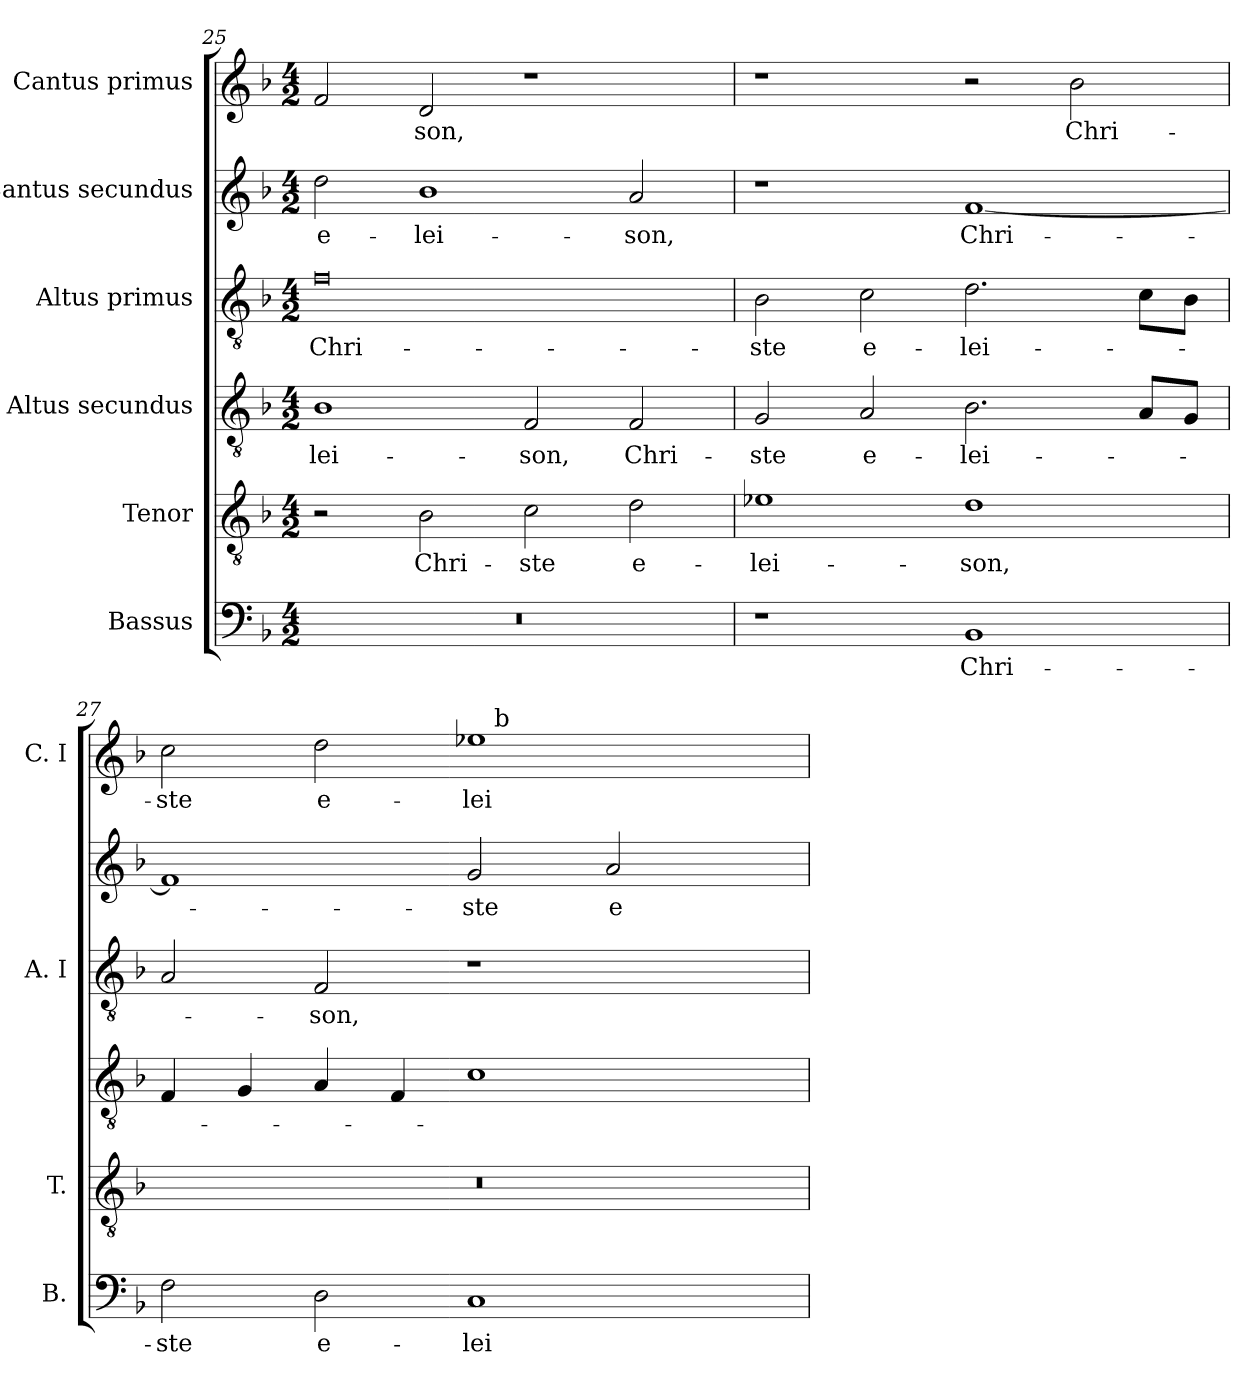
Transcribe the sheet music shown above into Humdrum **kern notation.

**kern	**text	**kern	**text	**kern	**text	**kern	**text	**kern	**text	**kern	**text
*part6	*part6	*part5	*part5	*part4	*part4	*part3	*part3	*part2	*part2	*part1	*part1
*staff6	*staff6	*staff5	*staff5	*staff4	*staff4	*staff3	*staff3	*staff2	*staff2	*staff1	*staff1
*I"Bassus	*	*I"Tenor	*	*I"Altus secundus	*	*I"Altus primus	*	*I"Cantus secundus	*	*I"Cantus primus	*
*I'B.	*	*I'T.	*	*	*	*I'A. I	*	*	*	*I'C. I	*
*clefF4	*	*clefGv2	*	*clefGv2	*	*clefGv2	*	*clefG2	*	*clefG2	*
*	*	*ITrd7c12	*	*ITrd7c12	*	*ITrd7c12	*	*	*	*	*
*k[b-]	*	*k[b-]	*	*k[b-]	*	*k[b-]	*	*k[b-]	*	*k[b-]	*
*d:	*	*d:	*	*d:	*	*d:	*	*d:	*	*d:	*
*M4/2	*	*M4/2	*	*M4/2	*	*M4/2	*	*M4/2	*	*M4/2	*
=25	=25	=25	=25	=25	=25	=25	=25	=25	=25	=25	=25
!LO:N:vis=1	!	!	!	!	!	!	!	!	!	!	!
!	!	!	!	!	!LO:LY:b:color=#000000	!	!	!	!	!	!
!	!	!	!	!	!	!	!LO:LY:b:color=#000000	!	!	!	!
!	!	!	!	!	!	!	!	!	!LO:LY:b:color=#000000	!	!
0r	.	2r	.	1BB-i	-lei-	0Fi	Chri-	2ddi\	e-	2fi/	.
!	!	!	!LO:LY:b:color=#000000	!	!	!	!	!	!	!	!
!	!	!	!	!	!	!	!	!	!LO:LY:b:color=#000000	!	!
!	!	!	!	!	!	!	!	!	!	!	!LO:LY:b:color=#000000
.	.	2BB-i\	Chri-	.	.	.	.	1b-i	-lei-	2di/	-son,
!	!	!	!LO:LY:b:color=#000000	!	!	!	!	!	!	!	!
!	!	!	!	!	!LO:LY:b:color=#000000	!	!	!	!	!	!
.	.	2Ci\	-ste	2FFi/	-son,	.	.	.	.	1r	.
!	!	!	!LO:LY:b:color=#000000	!	!	!	!	!	!	!	!
!	!	!	!	!	!LO:LY:b:color=#000000	!	!	!	!	!	!
!	!	!	!	!	!	!	!	!	!LO:LY:b:color=#000000	!	!
.	.	2Di\	e-	2FFi/	Chri-	.	.	2ai/	-son,	.	.
!!LO:LB:g=z
=26	=26	=26	=26	=26	=26	=26	=26	=26	=26	=26	=26
!	!	!	!LO:LY:b:color=#000000	!	!	!	!	!	!	!	!
!	!	!	!	!	!LO:LY:b:color=#000000	!	!	!	!	!	!
!	!	!	!	!	!	!	!LO:LY:b:color=#000000	!	!	!	!
1r	.	1E-Xi	-lei-	2GGi/	-ste	2BB-i\	-ste	1r	.	1r	.
!	!	!	!	!	!LO:LY:b:color=#000000	!	!	!	!	!	!
!	!	!	!	!	!	!	!LO:LY:b:color=#000000	!	!	!	!
.	.	.	.	2AAi/	e-	2Ci\	e-	.	.	.	.
!	!LO:LY:b:color=#000000	!	!	!	!	!	!	!	!	!	!
!	!	!	!LO:LY:b:color=#000000	!	!	!	!	!	!	!	!
!	!	!	!	!	!LO:LY:b:color=#000000	!	!	!	!	!	!
!	!	!	!	!	!	!	!LO:LY:b:color=#000000	!	!	!	!
!	!	!	!	!	!	!	!	!	!LO:LY:b:color=#000000	!	!
1BB-i	Chri-	1Di	-son,	2.BB-i\	-lei-	2.Di\	-lei-	[1fi	Chri-	2r	.
!	!	!	!	!	!	!	!	!	!	!	!LO:LY:b:color=#000000
.	.	.	.	.	.	.	.	.	.	2b-i\	Chri-
.	.	.	.	8AAi/L	.	8Ci\L	.	.	.	.	.
.	.	.	.	8GGi/J	.	8BB-i\J	.	.	.	.	.
=27	=27	=27	=27	=27	=27	=27	=27	=27	=27	=27	=27
!	!LO:LY:b:color=#000000	!LO:N:vis=1	!	!	!	!	!	!	!	!	!
!	!	!	!	!	!	!	!	!	!	!	!LO:LY:b:color=#000000
*	*	*	*	*	*	*	*	*	*	*^	*
2Fi\	-ste	0r	.	4FFi/	.	2AAi/	.	1fi]	.	2cci\	1ryy	-ste
.	.	.	.	4GGi/	.	.	.	.	.	.	.	.
!	!LO:LY:b:color=#000000	!	!	!	!	!	!	!	!	!	!	!
!	!	!	!	!	!	!	!LO:LY:b:color=#000000	!	!	!	!	!
!	!	!	!	!	!	!	!	!	!	!	!	!LO:LY:b:color=#000000
2Di\	e-	.	.	4AAi/	.	2FFi/	-son,	.	.	2ddi\	.	e-
.	.	.	.	4FFi/	.	.	.	.	.	.	.	.
!	!LO:LY:b:color=#000000	!	!	!	!	!	!	!	!	!	!	!
!	!	!	!	!	!	!	!	!	!LO:LY:b:color=#000000	!	!	!
!	!	!	!	!	!	!	!	!	!	!	!	!LO:LY:b:color=#000000
1Ci	-lei-	.	.	1Ci	.	1r	.	2gi/	-ste	1ee-i	32ryy	-lei-
.	.	.	.	.	.	.	.	.	.	.	256ryy	.
!	!	!	!	!	!	!	!	!	!	!	!LO:TX:a:t=b	!
.	.	.	.	.	.	.	.	.	.	.	2ryy	.
!	!	!	!	!	!	!	!	!	!LO:LY:b:color=#000000	!	!	!
.	.	.	.	.	.	.	.	2ai/	e-	.	.	.
.	.	.	.	.	.	.	.	.	.	.	4ryy	.
.	.	.	.	.	.	.	.	.	.	.	8ryy	.
.	.	.	.	.	.	.	.	.	.	.	16ryy	.
.	.	.	.	.	.	.	.	.	.	.	64..ryy	.
*	*	*	*	*	*	*	*	*	*	*v	*v	*
=	=	=	=	=	=	=	=	=	=	=	=
*-	*-	*-	*-	*-	*-	*-	*-	*-	*-	*-	*-
